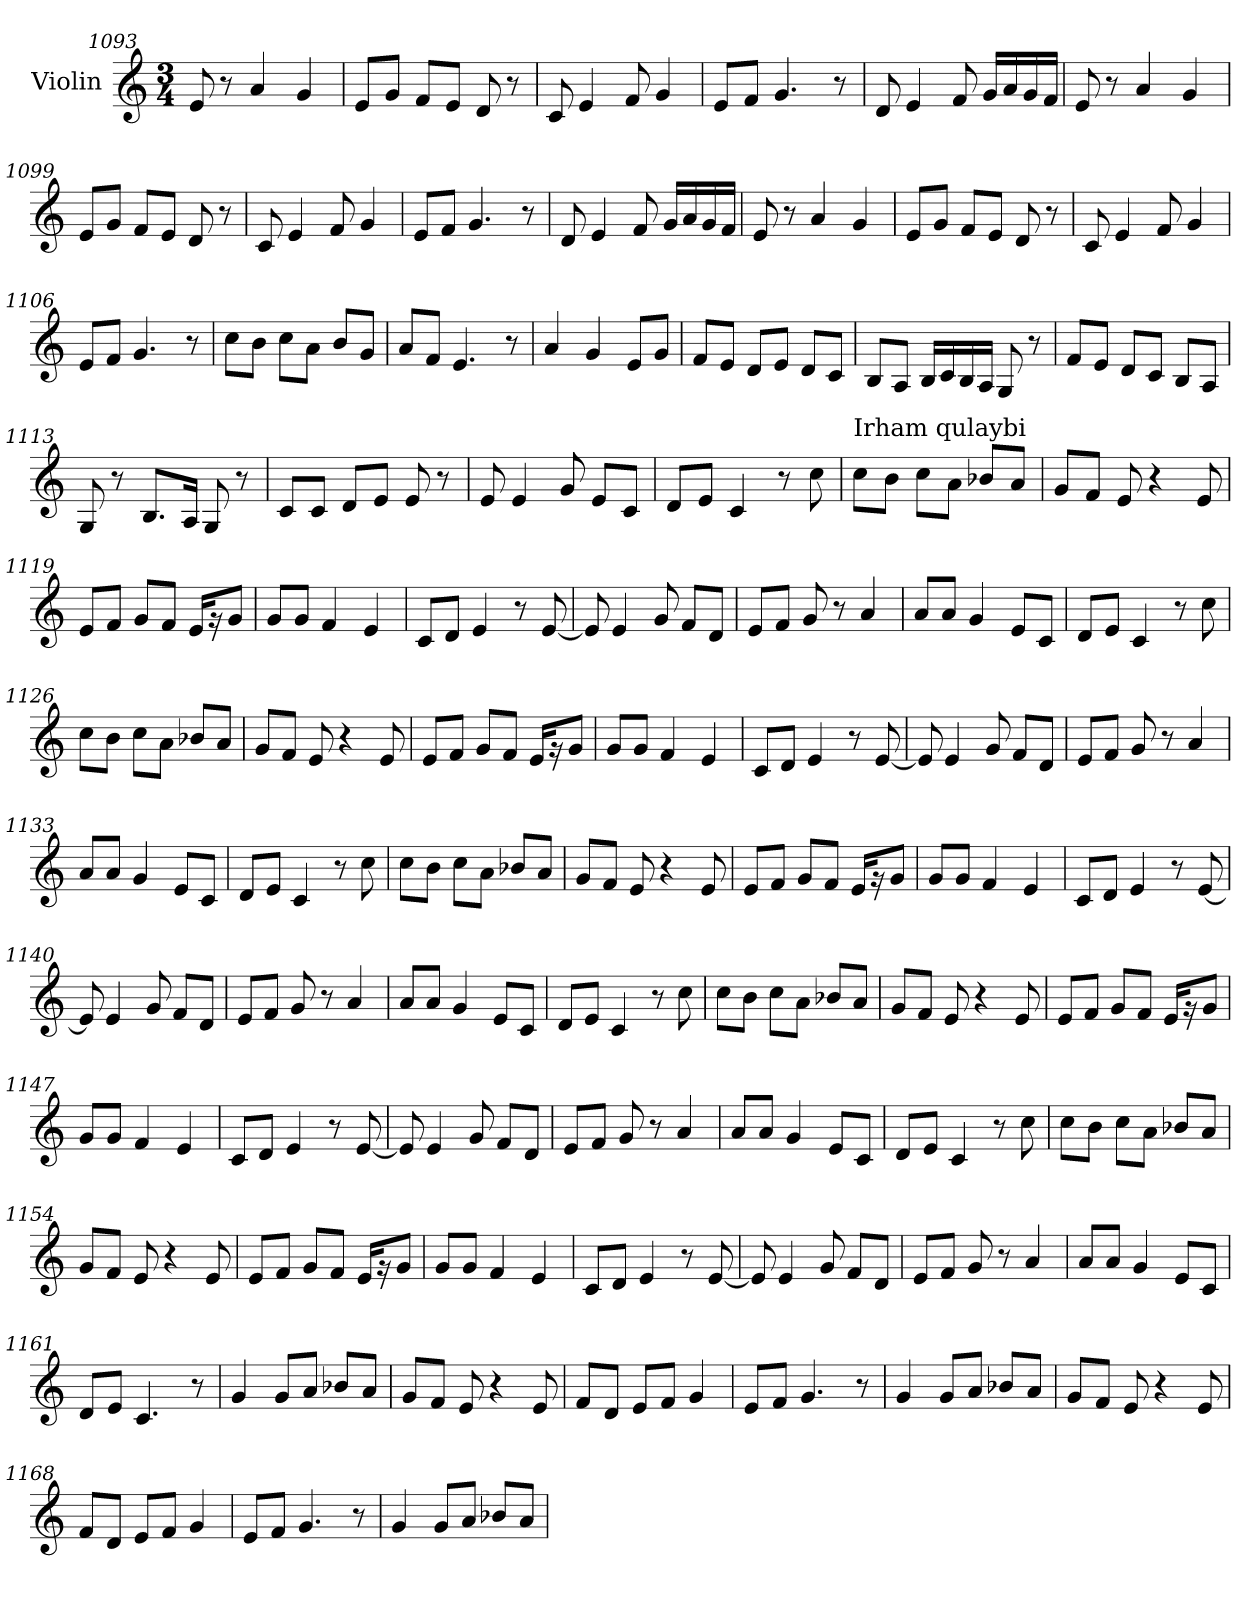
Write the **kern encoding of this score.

**kern
*part1
*staff1
*I"Violin
*clefG2
*k[]
*M3/4
=1093
8e/
8r
4a/
4g/
!!LO:LB:g=z
=1094
8e/L
8g/J
8f/L
8e/J
8d/
8r
=1095
8c/
4e/
8f/
4g/
=1096
8e/L
8f/J
4.g/
8r
=1097
8d/
4e/
8f/
16g/LL
16a/
16g/
16f/JJ
=1098
8e/
8r
4a/
4g/
=1099
8e/L
8g/J
8f/L
8e/J
8d/
8r
!!LO:LB:g=z
=1100
8c/
4e/
8f/
4g/
=1101
8e/L
8f/J
4.g/
8r
=1102
8d/
4e/
8f/
16g/LL
16a/
16g/
16f/JJ
=1103
8e/
8r
4a/
4g/
=1104
8e/L
8g/J
8f/L
8e/J
8d/
8r
=1105
8c/
4e/
8f/
4g/
!!LO:LB:g=z
=1106
8e/L
8f/J
4.g/
8r
=1107
8cc\L
8b\J
8cc\L
8a\J
8b/L
8g/J
=1108
8a/L
8f/J
4.e/
8r
=1109
4a/
4g/
8e/L
8g/J
=1110
8f/L
8e/J
8d/L
8e/J
8d/L
8c/J
=1111
8B/L
8A/J
16B/LL
16c/
16B/
16A/JJ
8G/
8r
!!LO:PB:g=z
=1112
8f/L
8e/J
8d/L
8c/J
8B/L
8A/J
=1113
8G/
8r
8.B/L
16A/Jk
8G/
8r
=1114
8c/L
8c/J
8d/L
8e/J
8e/
8r
=1115
8e/
4e/
8g/
8e/L
8c/J
=1116
8d/L
8e/J
4c/
8r
8cc\
=1117
!LO:TX:a:t=Irham qulaybi
8cc\L
8b\J
8cc\L
8a\J
8b-X/L
8a/J
!!LO:LB:g=z
=1118
8g/L
8f/J
8e/
4r
8e/
!!LO:LB:g=z
=1119
8e/L
8f/J
8g/L
8f/J
16e/KL
16r
8g/J
=1120
8g/L
8g/J
4f/
4e/
=1121
8c/L
8d/J
4e/
8r
[8e/
=1122
8e/]
4e/
8g/
8f/L
8d/J
=1123
8e/L
8f/J
8g/
8r
4a/
=1124
8a/L
8a/J
4g/
8e/L
8c/J
!!LO:LB:g=z
=1125
8d/L
8e/J
4c/
8r
8cc\
=1126
8cc\L
8b\J
8cc\L
8a\J
8b-X/L
8a/J
=1127
8g/L
8f/J
8e/
4r
8e/
=1128
8e/L
8f/J
8g/L
8f/J
16e/KL
16r
8g/J
=1129
8g/L
8g/J
4f/
4e/
=1130
8c/L
8d/J
4e/
8r
[8e/
!!LO:LB:g=z
=1131
8e/]
4e/
8g/
8f/L
8d/J
=1132
8e/L
8f/J
8g/
8r
4a/
=1133
8a/L
8a/J
4g/
8e/L
8c/J
=1134
8d/L
8e/J
4c/
8r
8cc\
=1135
8cc\L
8b\J
8cc\L
8a\J
8b-X/L
8a/J
=1136
8g/L
8f/J
8e/
4r
8e/
!!LO:LB:g=z
=1137
8e/L
8f/J
8g/L
8f/J
16e/KL
16r
8g/J
=1138
8g/L
8g/J
4f/
4e/
=1139
8c/L
8d/J
4e/
8r
[8e/
=1140
8e/]
4e/
8g/
8f/L
8d/J
=1141
8e/L
8f/J
8g/
8r
4a/
=1142
8a/L
8a/J
4g/
8e/L
8c/J
!!LO:LB:g=z
=1143
8d/L
8e/J
4c/
8r
8cc\
=1144
8cc\L
8b\J
8cc\L
8a\J
8b-X/L
8a/J
=1145
8g/L
8f/J
8e/
4r
8e/
=1146
8e/L
8f/J
8g/L
8f/J
16e/KL
16r
8g/J
=1147
8g/L
8g/J
4f/
4e/
=1148
8c/L
8d/J
4e/
8r
[8e/
!!LO:LB:g=z
=1149
8e/]
4e/
8g/
8f/L
8d/J
=1150
8e/L
8f/J
8g/
8r
4a/
=1151
8a/L
8a/J
4g/
8e/L
8c/J
=1152
8d/L
8e/J
4c/
8r
8cc\
=1153
8cc\L
8b\J
8cc\L
8a\J
8b-X/L
8a/J
=1154
8g/L
8f/J
8e/
4r
8e/
!!LO:PB:g=z
=1155
8e/L
8f/J
8g/L
8f/J
16e/KL
16r
8g/J
=1156
8g/L
8g/J
4f/
4e/
=1157
8c/L
8d/J
4e/
8r
[8e/
=1158
8e/]
4e/
8g/
8f/L
8d/J
=1159
8e/L
8f/J
8g/
8r
4a/
=1160
8a/L
8a/J
4g/
8e/L
8c/J
!!LO:LB:g=z
=1161
8d/L
8e/J
4.c/
8r
=1162
4g/
8g/L
8a/J
8b-X/L
8a/J
=1163
8g/L
8f/J
8e/
4r
8e/
=1164
8f/L
8d/J
8e/L
8f/J
4g/
=1165
8e/L
8f/J
4.g/
8r
=1166
4g/
8g/L
8a/J
8b-X/L
8a/J
!!LO:LB:g=z
=1167
8g/L
8f/J
8e/
4r
8e/
=1168
8f/L
8d/J
8e/L
8f/J
4g/
=1169
8e/L
8f/J
4.g/
8r
=1170
4g/
8g/L
8a/J
8b-X/L
8a/J
=
*-
